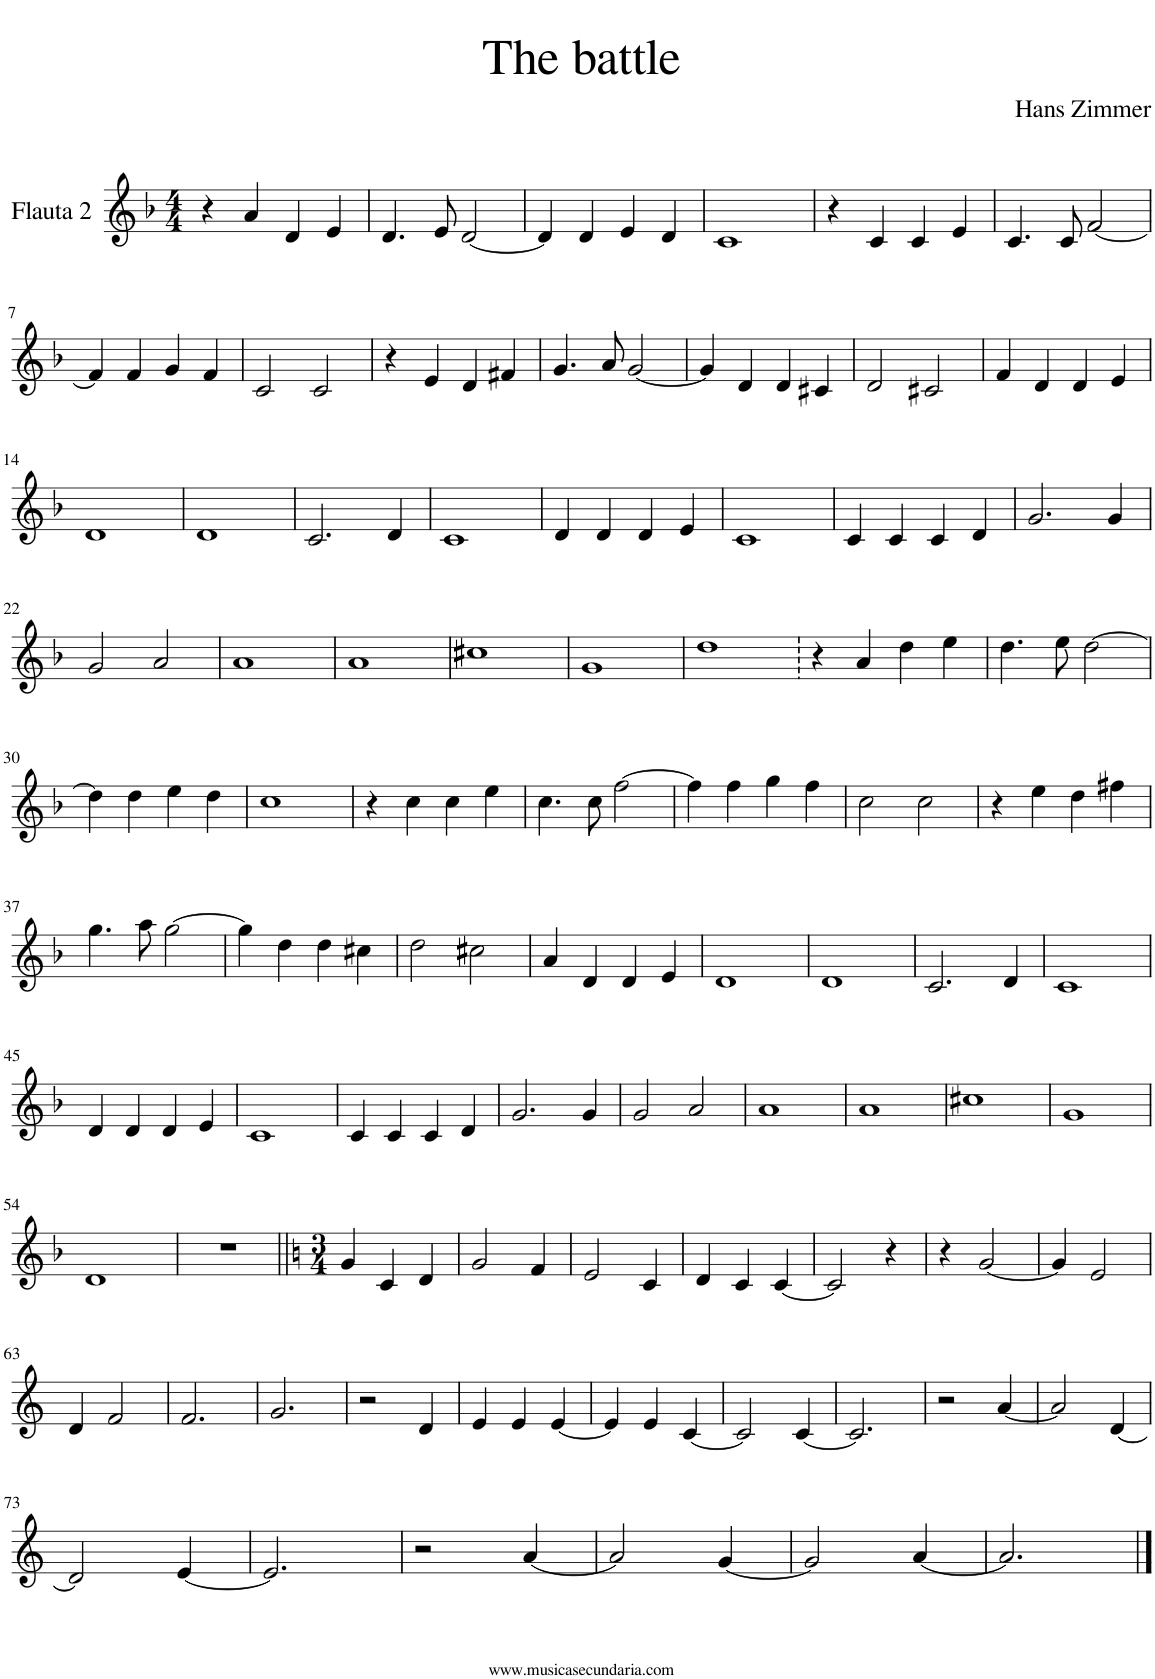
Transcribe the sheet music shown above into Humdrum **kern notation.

**kern
*part1
*staff1
*I"Flauta 2
*I'Fl
*clefG2
*k[b-]
*M4/4
=1
4r
4a/
4d/
4e/
=2
4.d/
8e/
[2d/
=3
4d/]
4d/
4e/
4d/
=4
1c
=5
4r
4c/
4c/
4e/
=6
4.c/
8c/
[2f/
!!LO:LB:g=z
=7
4f/]
4f/
4g/
4f/
=8
2c/
2c/
=9
4r
4e/
4d/
4f#X/
=10
4.g/
8a/
[2g/
=11
4g/]
4d/
4d/
4c#X/
=12
2d/
2c#X/
=13
4f/
4d/
4d/
4e/
!!LO:LB:g=z
=14
1d
=15
1d
=16
2.c/
4d/
=17
1c
=18
4d/
4d/
4d/
4e/
=19
1c
=20
4c/
4c/
4c/
4d/
=21
2.g/
4g/
!!LO:LB:g=z
=22
2g/
2a/
=23
1a
=24
1a
=25
1cc#X
=26
1g
=27
1dd
=28
4r
4a/
4dd\
4ee\
=29
4.dd\
8ee\
[2dd\
!!LO:LB:g=z
=30
4dd\]
4dd\
4ee\
4dd\
=31
1cc
=32
4r
4cc\
4cc\
4ee\
=33
4.cc\
8cc\
[2ff\
=34
4ff\]
4ff\
4gg\
4ff\
=35
2cc\
2cc\
=36
4r
4ee\
4dd\
4ff#X\
!!LO:LB:g=z
=37
4.gg\
8aa\
[2gg\
=38
4gg\]
4dd\
4dd\
4cc#X\
=39
2dd\
2cc#X\
=40
4a/
4d/
4d/
4e/
=41
1d
=42
1d
=43
2.c/
4d/
=44
1c
!!LO:LB:g=z
=45
4d/
4d/
4d/
4e/
=46
1c
=47
4c/
4c/
4c/
4d/
=48
2.g/
4g/
=49
2g/
2a/
=50
1a
=51
1a
=52
1cc#X
=53
1g
!!LO:LB:g=z
=54
1d
=55
1r
=56||
*k[]
*M3/4
4g/
4c/
4d/
=57
2g/
4f/
=58
2e/
4c/
=59
4d/
4c/
[4c/
=60
2c/]
4r
=61
4r
[2g/
=62
4g/]
2e/
!!LO:LB:g=z
=63
4d/
2f/
=64
2.f/
=65
2.g/
=66
2r
4d/
=67
4e/
4e/
[4e/
=68
4e/]
4e/
[4c/
=69
2c/]
[4c/
=70
2.c/]
=71
2r
[4a/
=72
2a/]
[4d/
!!LO:LB:g=z
=73
2d/]
[4e/
=74
2.e/]
=75
2r
[4a/
=76
2a/]
[4g/
=77
2g/]
[4a/
=78
2.a/]
==
*-
